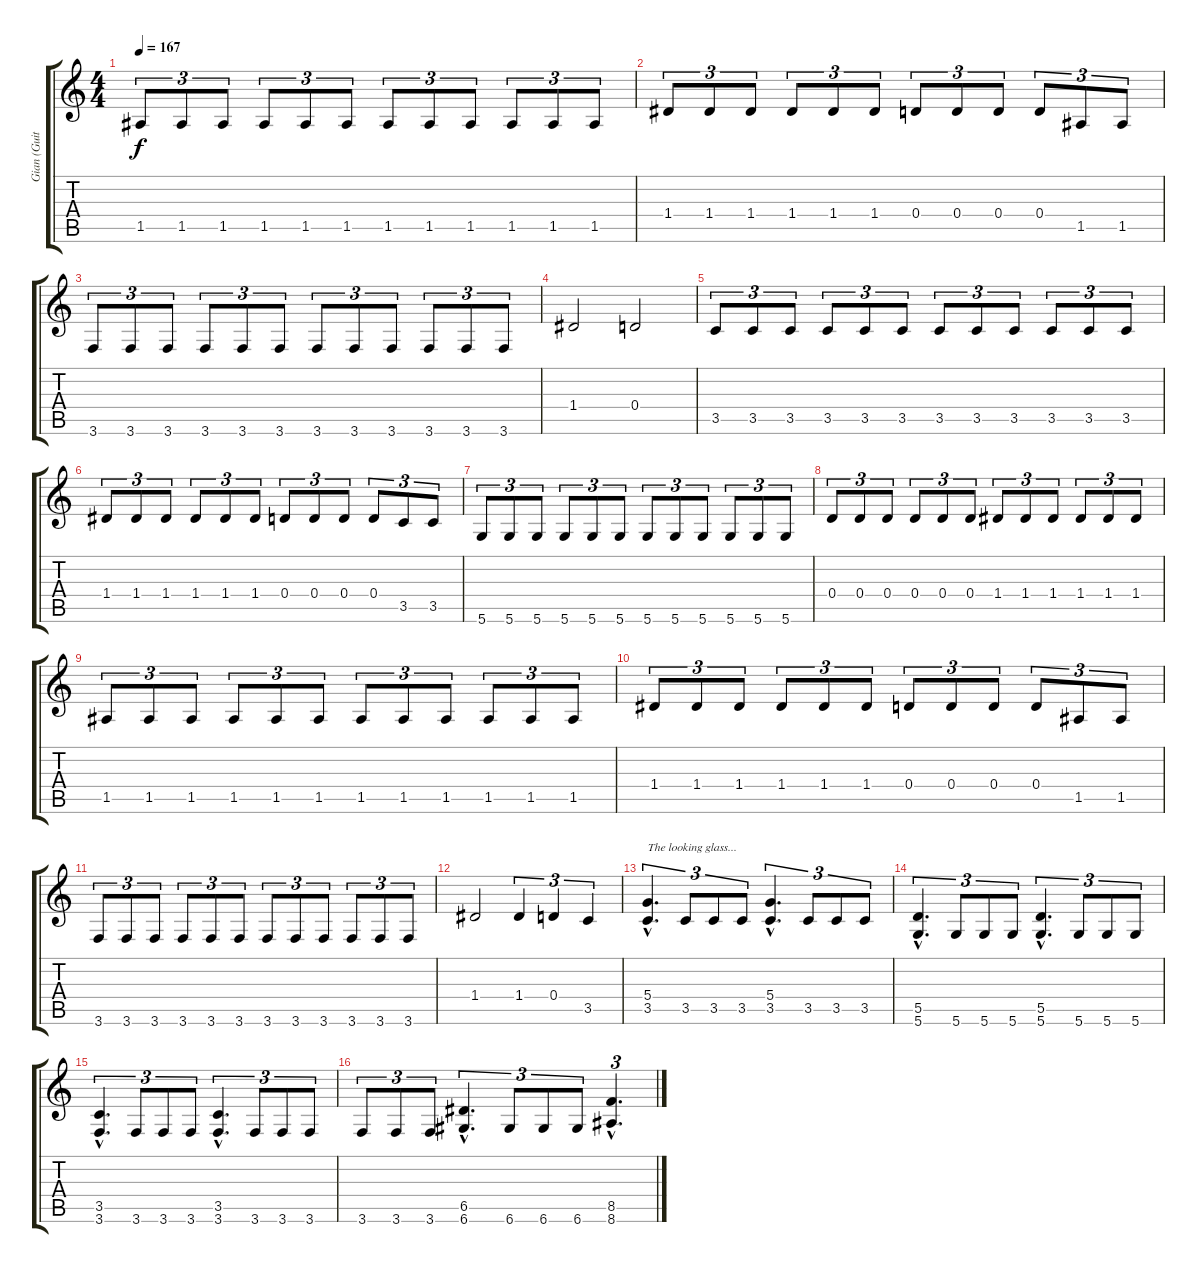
\track ("Gian (Guitar)" "Gian (Guit") {instrument overdrivenguitar}
\staff {score tabs}
\tuning (E4 B3 G3 D3 A2 D2) {hide}
\ts (4 4)
\tempo 167
\clef g2
\ks c
1.5.8{tu (3 2) dy f} 1.5.8{tu (3 2)} 1.5.8{tu (3 2)} 1.5.8{tu (3 2)} 1.5.8{tu (3 2)} 1.5.8{tu (3 2)} 1.5.8{tu (3 2)} 1.5.8{tu (3 2)} 1.5.8{tu (3 2)} 1.5.8{tu (3 2)} 1.5.8{tu (3 2)} 1.5.8{tu (3 2)} |
1.4.8{tu (3 2)} 1.4.8{tu (3 2)} 1.4.8{tu (3 2)} 1.4.8{tu (3 2)} 1.4.8{tu (3 2)} 1.4.8{tu (3 2)} 0.4.8{tu (3 2)} 0.4.8{tu (3 2)} 0.4.8{tu (3 2)} 0.4.8{tu (3 2)} 1.5.8{tu (3 2)} 1.5.8{tu (3 2)} |
3.6.8{tu (3 2)} 3.6.8{tu (3 2)} 3.6.8{tu (3 2)} 3.6.8{tu (3 2)} 3.6.8{tu (3 2)} 3.6.8{tu (3 2)} 3.6.8{tu (3 2)} 3.6.8{tu (3 2)} 3.6.8{tu (3 2)} 3.6.8{tu (3 2)} 3.6.8{tu (3 2)} 3.6.8{tu (3 2)} |
1.4.2 0.4.2 |
3.5.8{tu (3 2)} 3.5.8{tu (3 2)} 3.5.8{tu (3 2)} 3.5.8{tu (3 2)} 3.5.8{tu (3 2)} 3.5.8{tu (3 2)} 3.5.8{tu (3 2)} 3.5.8{tu (3 2)} 3.5.8{tu (3 2)} 3.5.8{tu (3 2)} 3.5.8{tu (3 2)} 3.5.8{tu (3 2)} |
1.4.8{tu (3 2)} 1.4.8{tu (3 2)} 1.4.8{tu (3 2)} 1.4.8{tu (3 2)} 1.4.8{tu (3 2)} 1.4.8{tu (3 2)} 0.4.8{tu (3 2)} 0.4.8{tu (3 2)} 0.4.8{tu (3 2)} 0.4.8{tu (3 2)} 3.5.8{tu (3 2)} 3.5.8{tu (3 2)} |
5.6.8{tu (3 2)} 5.6.8{tu (3 2)} 5.6.8{tu (3 2)} 5.6.8{tu (3 2)} 5.6.8{tu (3 2)} 5.6.8{tu (3 2)} 5.6.8{tu (3 2)} 5.6.8{tu (3 2)} 5.6.8{tu (3 2)} 5.6.8{tu (3 2)} 5.6.8{tu (3 2)} 5.6.8{tu (3 2)} |
0.4.8{tu (3 2)} 0.4.8{tu (3 2)} 0.4.8{tu (3 2)} 0.4.8{tu (3 2)} 0.4.8{tu (3 2)} 0.4.8{tu (3 2)} 1.4.8{tu (3 2)} 1.4.8{tu (3 2)} 1.4.8{tu (3 2)} 1.4.8{tu (3 2)} 1.4.8{tu (3 2)} 1.4.8{tu (3 2)} |
1.5.8{tu (3 2)} 1.5.8{tu (3 2)} 1.5.8{tu (3 2)} 1.5.8{tu (3 2)} 1.5.8{tu (3 2)} 1.5.8{tu (3 2)} 1.5.8{tu (3 2)} 1.5.8{tu (3 2)} 1.5.8{tu (3 2)} 1.5.8{tu (3 2)} 1.5.8{tu (3 2)} 1.5.8{tu (3 2)} |
1.4.8{tu (3 2)} 1.4.8{tu (3 2)} 1.4.8{tu (3 2)} 1.4.8{tu (3 2)} 1.4.8{tu (3 2)} 1.4.8{tu (3 2)} 0.4.8{tu (3 2)} 0.4.8{tu (3 2)} 0.4.8{tu (3 2)} 0.4.8{tu (3 2)} 1.5.8{tu (3 2)} 1.5.8{tu (3 2)} |
3.6.8{tu (3 2)} 3.6.8{tu (3 2)} 3.6.8{tu (3 2)} 3.6.8{tu (3 2)} 3.6.8{tu (3 2)} 3.6.8{tu (3 2)} 3.6.8{tu (3 2)} 3.6.8{tu (3 2)} 3.6.8{tu (3 2)} 3.6.8{tu (3 2)} 3.6.8{tu (3 2)} 3.6.8{tu (3 2)} |
1.4.2 1.4.4{tu (3 2)} 0.4.4{tu (3 2)} 3.5.4{tu (3 2)} |
(5.4{hac} 3.5{hac}).4{d tu (3 2) txt "The looking glass..."} 3.5.8{tu (3 2)} 3.5.8{tu (3 2)} 3.5.8{tu (3 2)} (5.4{hac} 3.5{hac}).4{d tu (3 2)} 3.5.8{tu (3 2)} 3.5.8{tu (3 2)} 3.5.8{tu (3 2)} |
(5.5{hac} 5.6{hac}).4{d tu (3 2)} 5.6.8{tu (3 2)} 5.6.8{tu (3 2)} 5.6.8{tu (3 2)} (5.5{hac} 5.6{hac}).4{d tu (3 2)} 5.6.8{tu (3 2)} 5.6.8{tu (3 2)} 5.6.8{tu (3 2)} |
(3.5{hac} 3.6{hac}).4{d tu (3 2)} 3.6.8{tu (3 2)} 3.6.8{tu (3 2)} 3.6.8{tu (3 2)} (3.5{hac} 3.6{hac}).4{d tu (3 2)} 3.6.8{tu (3 2)} 3.6.8{tu (3 2)} 3.6.8{tu (3 2)} |
3.6.8{tu (3 2)} 3.6.8{tu (3 2)} 3.6.8{tu (3 2)} (6.5{hac} 6.6{hac}).4{d tu (3 2)} 6.6.8{tu (3 2)} 6.6.8{tu (3 2)} 6.6.8{tu (3 2)} (8.5{hac} 8.6{hac}).4{d tu (3 2)}
